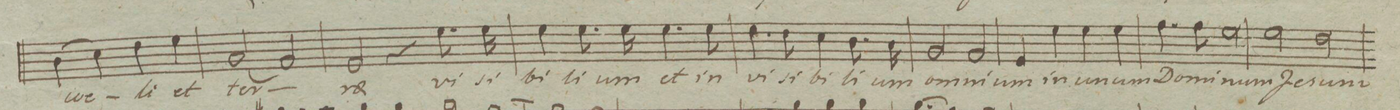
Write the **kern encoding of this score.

**kern	**text	**dynam
*I"Soprano Solo.	*	*
*clefC1	*	*
*k[]	*	*
*met(c|)	*	*
*M2/2	*	*
(4g\	coe-	.
4a\)	.	.
4b\	-li	.
4cc\	et	.
=11	=11	=11
(2e/	ter-	.
2d/)	.	.
=12	=12	=12
2c/	-rae	.
4r	.	.
8.cc\	vi-	.
16cc\	-si-	.
=13	=13	=13
4cc\	-bi-	.
8.cc\	-li-	.
16cc\	-um	.
4.cc\	et	.
8cc\	in	.
=14	=14	=14
4.b\	vi-	.
8b\	-si-	.
4a\	-bi-	.
8.g\	-li-	.
16f\	-um	.
=15	=15	=15
2e/	om-	.
2d/	-ni-	.
=16	=16	=16
4c/	-um	.
4cc\	in	.
4cc\	u-	.
4cc\	-num	.
=17	=17	=17
4.dd\	Do-	.
8dd\	-mi-	.
2cc\	-num	.
=18	=18	=18
2cc\	Je-	.
2b\	-sum	.
=19	=19	=19
*-	*-	*-
